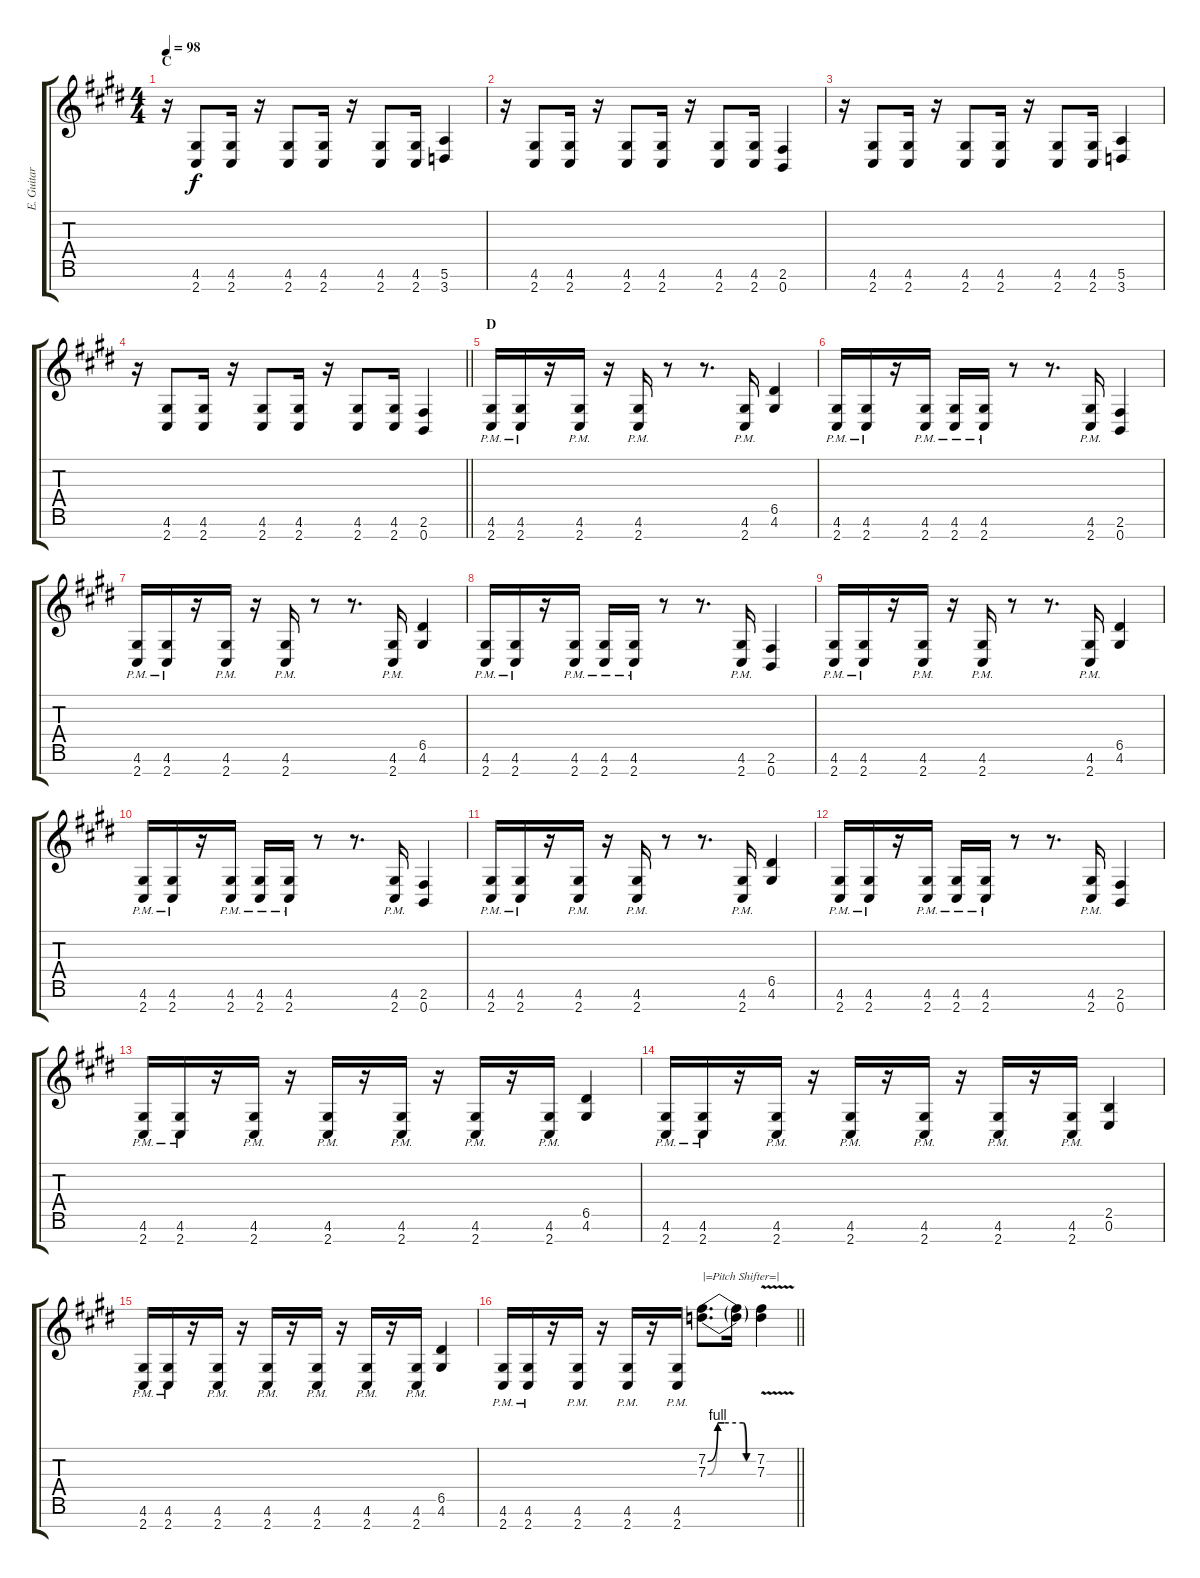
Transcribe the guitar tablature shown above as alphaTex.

\track ("E. Guitar II" "E. Guitar ") {instrument overdrivenguitar}
\staff {score tabs}
\tuning (E4 B3 G3 D3 A2 E2 B1) {hide}
\ts (4 4)
\section ("" "C")
\tempo 98
\clef g2
\ks e
r.16{dy f} (4.6 2.7).8 (4.6 2.7).16 r.16 (4.6 2.7).8 (4.6 2.7).16 r.16 (4.6 2.7).8 (4.6 2.7).16 (5.6 3.7).4 |
r.16 (4.6 2.7).8 (4.6 2.7).16 r.16 (4.6 2.7).8 (4.6 2.7).16 r.16 (4.6 2.7).8 (4.6 2.7).16 (2.6 0.7).4 |
r.16 (4.6 2.7).8 (4.6 2.7).16 r.16 (4.6 2.7).8 (4.6 2.7).16 r.16 (4.6 2.7).8 (4.6 2.7).16 (5.6 3.7).4 |
\barLineRight lightlight
r.16 (4.6 2.7).8 (4.6 2.7).16 r.16 (4.6 2.7).8 (4.6 2.7).16 r.16 (4.6 2.7).8 (4.6 2.7).16 (2.6 0.7).4 |
\section ("" "D")
(4.6{pm} 2.7{pm}).16 (4.6{pm} 2.7{pm}).16 r.16 (4.6{pm} 2.7{pm}).16 r.16 (4.6{pm} 2.7{pm}).16 r.8 r.8{d} (4.6{pm} 2.7{pm}).16 (6.5 4.6).4 |
(4.6{pm} 2.7{pm}).16 (4.6{pm} 2.7{pm}).16 r.16 (4.6{pm} 2.7{pm}).16 (4.6{pm} 2.7{pm}).16 (4.6{pm} 2.7{pm}).16 r.8 r.8{d} (4.6{pm} 2.7{pm}).16 (2.6 0.7).4 |
(4.6{pm} 2.7{pm}).16 (4.6{pm} 2.7{pm}).16 r.16 (4.6{pm} 2.7{pm}).16 r.16 (4.6{pm} 2.7{pm}).16 r.8 r.8{d} (4.6{pm} 2.7{pm}).16 (6.5 4.6).4 |
(4.6{pm} 2.7{pm}).16 (4.6{pm} 2.7{pm}).16 r.16 (4.6{pm} 2.7{pm}).16 (4.6{pm} 2.7{pm}).16 (4.6{pm} 2.7{pm}).16 r.8 r.8{d} (4.6{pm} 2.7{pm}).16 (2.6 0.7).4 |
(4.6{pm} 2.7{pm}).16 (4.6{pm} 2.7{pm}).16 r.16 (4.6{pm} 2.7{pm}).16 r.16 (4.6{pm} 2.7{pm}).16 r.8 r.8{d} (4.6{pm} 2.7{pm}).16 (6.5 4.6).4 |
(4.6{pm} 2.7{pm}).16 (4.6{pm} 2.7{pm}).16 r.16 (4.6{pm} 2.7{pm}).16 (4.6{pm} 2.7{pm}).16 (4.6{pm} 2.7{pm}).16 r.8 r.8{d} (4.6{pm} 2.7{pm}).16 (2.6 0.7).4 |
(4.6{pm} 2.7{pm}).16 (4.6{pm} 2.7{pm}).16 r.16 (4.6{pm} 2.7{pm}).16 r.16 (4.6{pm} 2.7{pm}).16 r.8 r.8{d} (4.6{pm} 2.7{pm}).16 (6.5 4.6).4 |
(4.6{pm} 2.7{pm}).16 (4.6{pm} 2.7{pm}).16 r.16 (4.6{pm} 2.7{pm}).16 (4.6{pm} 2.7{pm}).16 (4.6{pm} 2.7{pm}).16 r.8 r.8{d} (4.6{pm} 2.7{pm}).16 (2.6 0.7).4 |
(4.6{pm} 2.7{pm}).16 (4.6{pm} 2.7{pm}).16 r.16 (4.6{pm} 2.7{pm}).16 r.16 (4.6{pm} 2.7{pm}).16 r.16 (4.6{pm} 2.7{pm}).16 r.16 (4.6{pm} 2.7{pm}).16 r.16 (4.6{pm} 2.7{pm}).16 (6.5 4.6).4 |
(4.6{pm} 2.7{pm}).16 (4.6{pm} 2.7{pm}).16 r.16 (4.6{pm} 2.7{pm}).16 r.16 (4.6{pm} 2.7{pm}).16 r.16 (4.6{pm} 2.7{pm}).16 r.16 (4.6{pm} 2.7{pm}).16 r.16 (4.6{pm} 2.7{pm}).16 (2.5 0.6).4 |
(4.6{pm} 2.7{pm}).16 (4.6{pm} 2.7{pm}).16 r.16 (4.6{pm} 2.7{pm}).16 r.16 (4.6{pm} 2.7{pm}).16 r.16 (4.6{pm} 2.7{pm}).16 r.16 (4.6{pm} 2.7{pm}).16 r.16 (4.6{pm} 2.7{pm}).16 (6.5 4.6).4 |
\barLineRight lightlight
(4.6{pm} 2.7{pm}).16 (4.6{pm} 2.7{pm}).16 r.16 (4.6{pm} 2.7{pm}).16 r.16 (4.6{pm} 2.7{pm}).16 r.16 (4.6{pm} 2.7{pm}).16 (7.2{be (custom 0 0 12 4 20 4 43 4 47 0 60 0)} 7.3{be (custom 0 0 12 4 20 4 42 4 46 0 60 0)}).8{d txt "|=Pitch Shifter=|"} (7.2{t} 7.3{t}).16 (7.2{v} 7.3{v}).4
